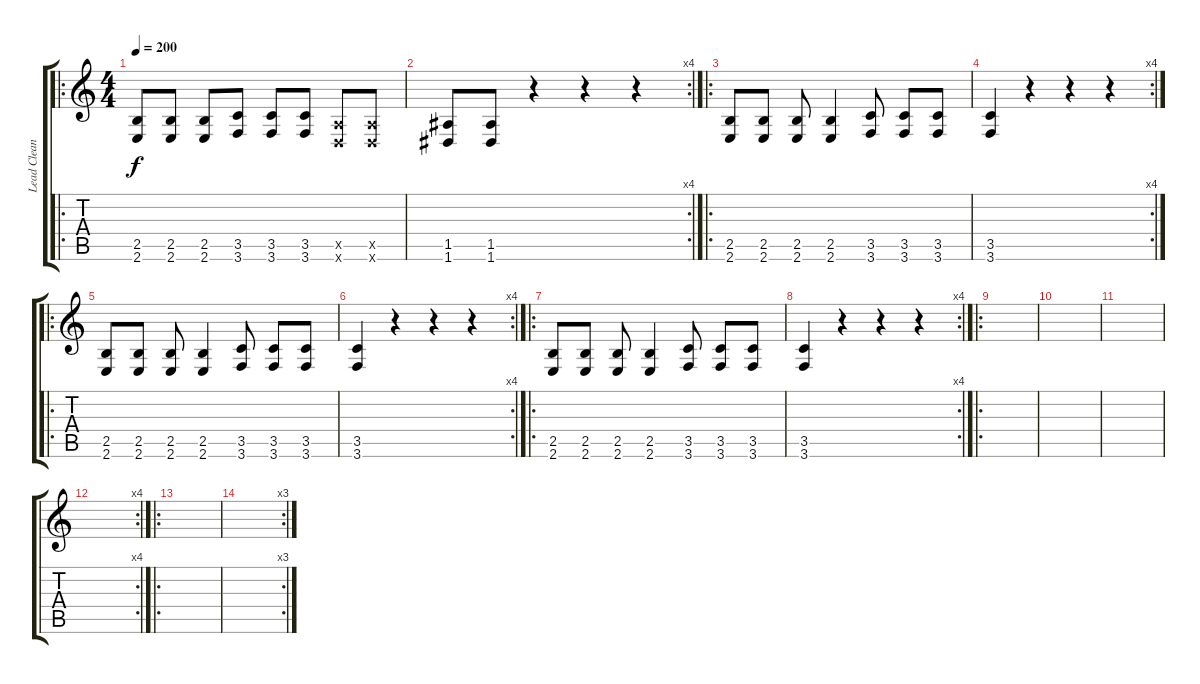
\track ("Lead Clean" "Lead Clean") {instrument electricguitarmuted}
\staff {score tabs}
\tuning (E4 B3 G3 D3 A2 D2) {hide}
\ro
\ts (4 4)
\tempo 200
\clef g2
\ks c
(2.5 2.6).8{dy f instrument electricguitarmuted} (2.5 2.6).8 (2.5 2.6).8 (3.5 3.6).8 (3.5 3.6).8 (3.5 3.6).8 (0.5{x} 0.6{x}).8 (0.5{x} 0.6{x}).8 |
\rc 4
(1.5 1.6).8 (1.5 1.6).8 r.4 r.4 r.4 |
\ro
(2.5 2.6).8 (2.5 2.6).8 (2.5 2.6).8 (2.5 2.6).4 (3.5 3.6).8 (3.5 3.6).8 (3.5 3.6).8 |
\rc 4
(3.5 3.6).4 r.4 r.4 r.4 |
\ro
(2.5 2.6).8 (2.5 2.6).8 (2.5 2.6).8 (2.5 2.6).4 (3.5 3.6).8 (3.5 3.6).8 (3.5 3.6).8 |
\rc 4
(3.5 3.6).4 r.4 r.4 r.4 |
\ro
(2.5 2.6).8 (2.5 2.6).8 (2.5 2.6).8 (2.5 2.6).4 (3.5 3.6).8 (3.5 3.6).8 (3.5 3.6).8 |
\rc 4
(3.5 3.6).4 r.4 r.4 r.4 |
\ro
|
|
|
\rc 4
|
\ro
|
\rc 3
